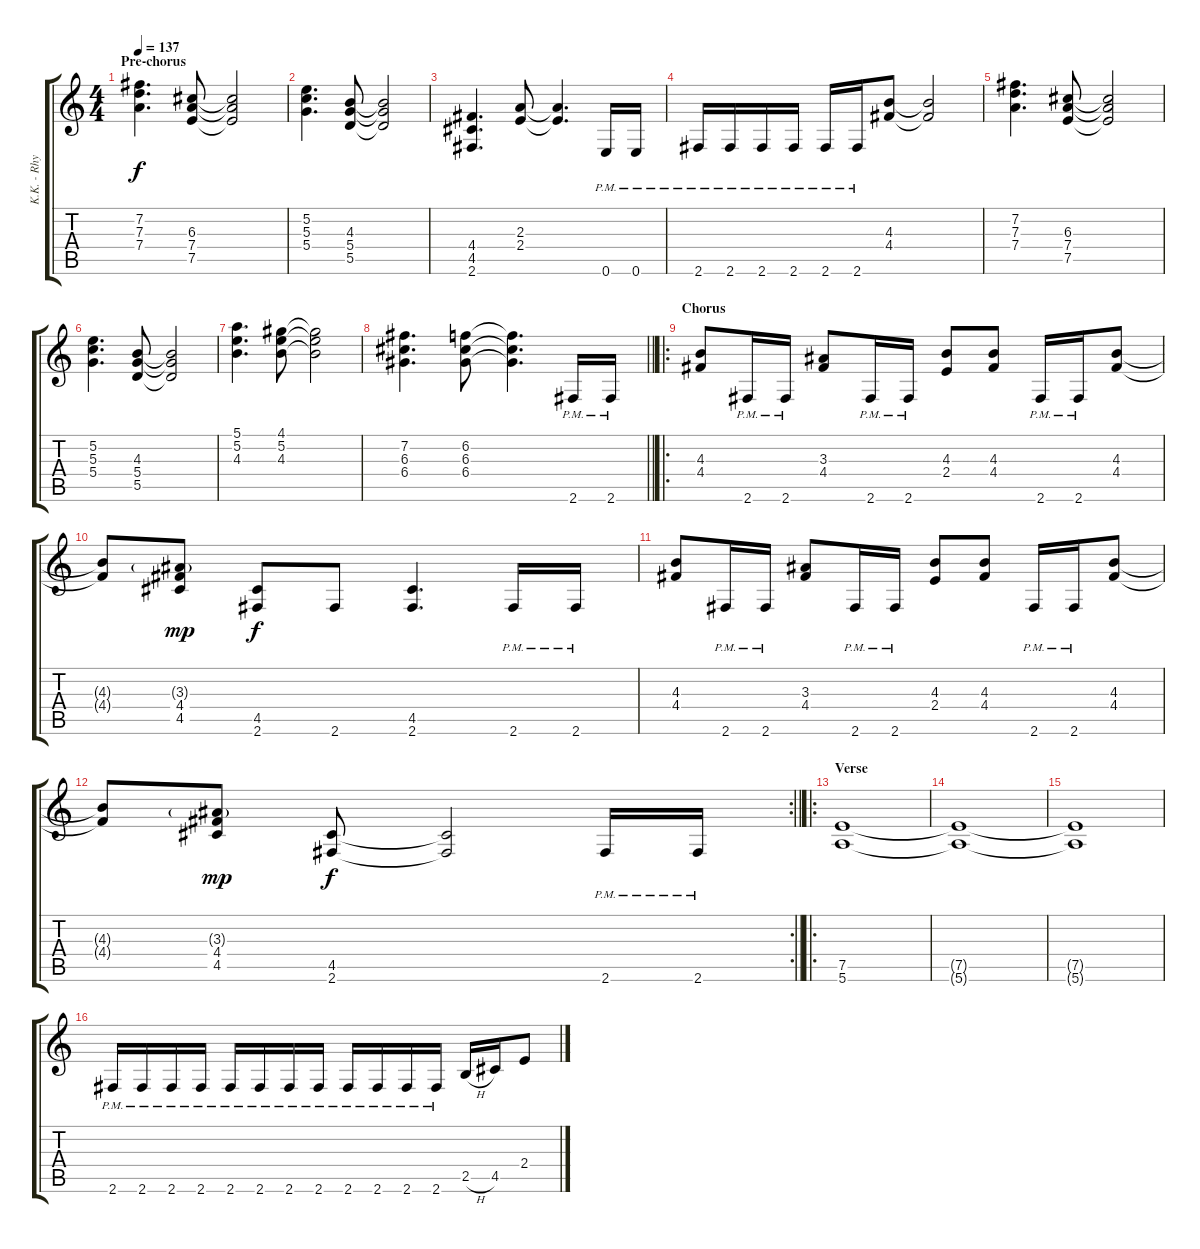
\track ("K.K. - Rhythm" "K.K. - Rhy") {instrument distortionguitar}
\staff {score tabs}
\tuning (E4 B3 G3 D3 A2 E2) {hide}
\ts (4 4)
\section ("" "Pre-chorus")
\tempo 137
\clef g2
\ks c
(7.2 7.3 7.4).4{d dy f} (6.3 7.4 7.5).8 (6.3{t} 7.4{t} 7.5{t}).2 |
(5.2 5.3 5.4).4{d} (4.3 5.4 5.5).8 (4.3{t} 5.4{t} 5.5{t}).2 |
(4.4 4.5 2.6).4{d} (2.3 2.4).8 (2.3{t} 2.4{t}).4{d} 0.6{pm}.16 0.6{pm}.16 |
2.6{pm}.16 2.6{pm}.16 2.6{pm}.16 2.6{pm}.16 2.6{pm}.16 2.6{pm}.16 (4.3 4.4).8 (4.3{t} 4.4{t}).2 |
(7.2 7.3 7.4).4{d} (6.3 7.4 7.5).8 (6.3{t} 7.4{t} 7.5{t}).2 |
(5.2 5.3 5.4).4{d} (4.3 5.4 5.5).8 (4.3{t} 5.4{t} 5.5{t}).2 |
(5.1 5.2 4.3).4{d} (4.1 5.2 4.3).8 (4.1{t} 5.2{t} 4.3{t}).2 |
\barLineRight lightlight
(7.2 6.3 6.4).4{d} (6.2 6.3 6.4).8 (6.2{t} 6.3{t} 6.4{t}).4{d} 2.6{pm}.16 2.6{pm}.16 |
\ro
\section ("" "Chorus")
(4.3 4.4).8 2.6{pm}.16 2.6{pm}.16 (3.3 4.4).8 2.6{pm}.16 2.6{pm}.16 (4.3 2.4).8 (4.3 4.4).8 2.6{pm}.16 2.6{pm}.16 (4.3 4.4).8 |
(4.3{t} 4.4{t}).8 (3.3{g} 4.4 4.5).8{dy mp} (4.5 2.6).8{dy f} 2.6.8 (4.5 2.6).4{d} 2.6{pm}.16 2.6{pm}.16 |
(4.3 4.4).8 2.6{pm}.16 2.6{pm}.16 (3.3 4.4).8 2.6{pm}.16 2.6{pm}.16 (4.3 2.4).8 (4.3 4.4).8 2.6{pm}.16 2.6{pm}.16 (4.3 4.4).8 |
\rc 2
\barLineRight lightlight
(4.3{t} 4.4{t}).8 (3.3{g} 4.4 4.5).8{dy mp} (4.5 2.6).8{dy f} (4.5{t} 2.6{t}).2 2.6{pm}.16 2.6{pm}.16 |
\ro
\section ("" "Verse")
(7.5 5.6).1 |
(7.5{t} 5.6{t}).1 |
(7.5{t} 5.6{t}).1 |
2.6{pm}.16 2.6{pm}.16 2.6{pm}.16 2.6{pm}.16 2.6{pm}.16 2.6{pm}.16 2.6{pm}.16 2.6{pm}.16 2.6{pm}.16 2.6{pm}.16 2.6{pm}.16 2.6{pm}.16 2.5{h}.16 4.5.16 2.4.8
